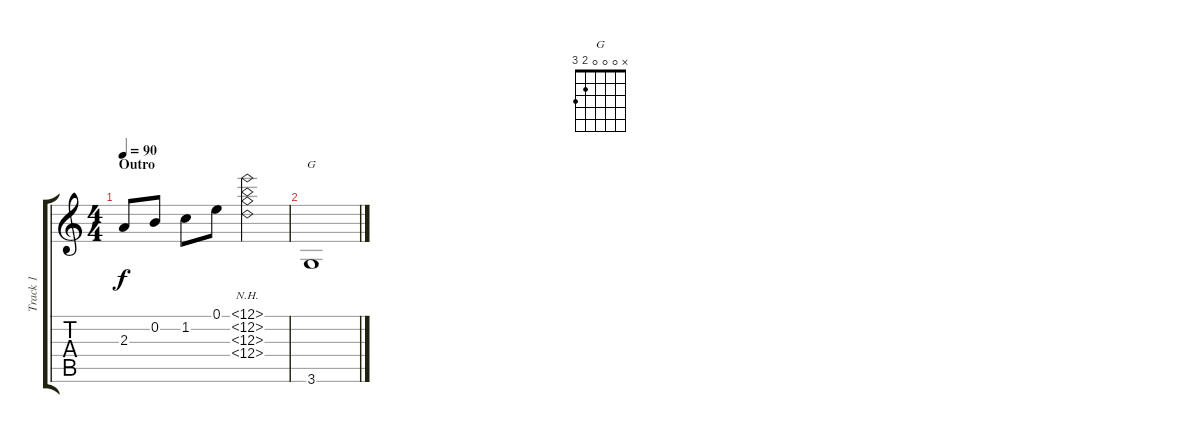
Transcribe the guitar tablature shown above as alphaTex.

\track ("Track 1" "Track 1") {instrument acousticguitarsteel}
\staff {score tabs}
\tuning (E4 B3 G3 D3 A2 E2) {hide}
\chord ("G" x 0 0 0 2 3)
\ts (4 4)
\section ("" "Outro")
\tempo 90
\clef g2
\ks c
2.3.8{dy f} 0.2.8 1.2.8 0.1.8 (12.1{nh} 12.2{nh} 12.3{nh} 12.4{nh}).2 |
3.6.1{ch "G"}
